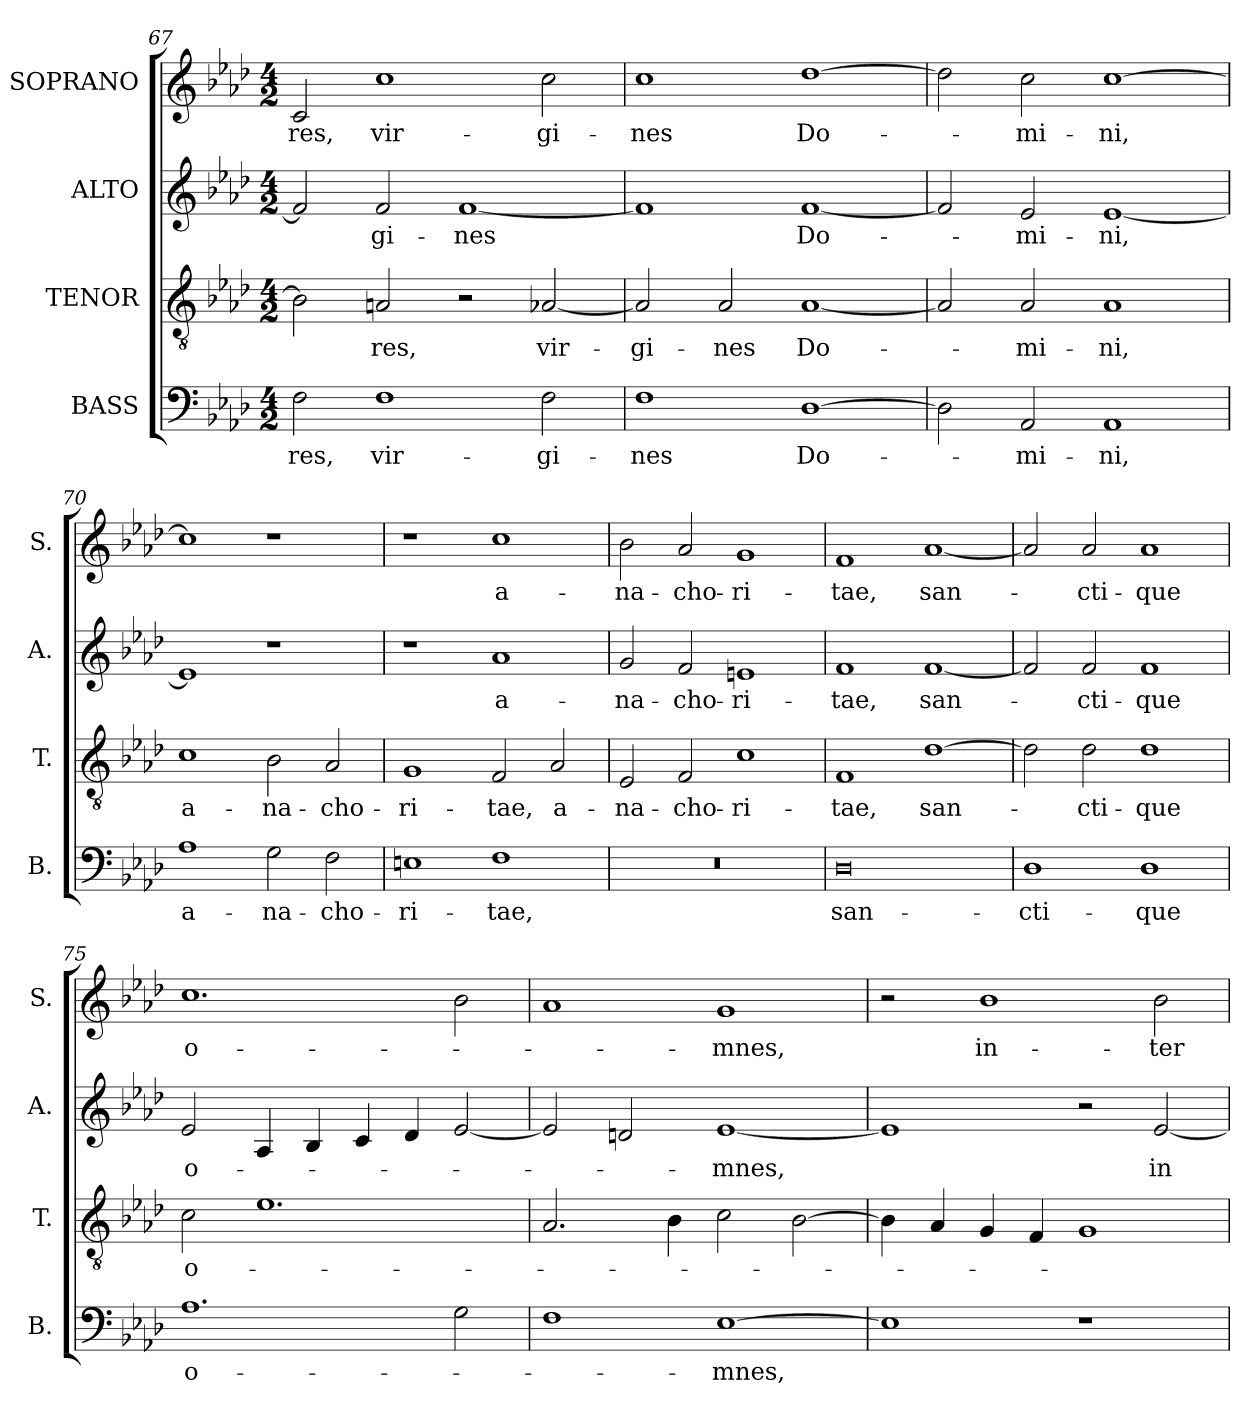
**kern	**text	**kern	**text	**kern	**text	**kern	**text
*part4	*part4	*part3	*part3	*part2	*part2	*part1	*part1
*staff4	*staff4	*staff3	*staff3	*staff2	*staff2	*staff1	*staff1
*I"BASS	*	*I"TENOR	*	*I"ALTO	*	*I"SOPRANO	*
*I'B.	*	*I'T.	*	*I'A.	*	*I'S.	*
*clefF4	*	*clefGv2	*	*clefG2	*	*clefG2	*
*	*	*ITrd7c12	*	*	*	*	*
*k[b-e-a-d-]	*	*k[b-e-a-d-]	*	*k[b-e-a-d-]	*	*k[b-e-a-d-]	*
*A-:	*	*A-:	*	*A-:	*	*A-:	*
*M4/2	*	*M4/2	*	*M4/2	*	*M4/2	*
=67	=67	=67	=67	=67	=67	=67	=67
!	!LO:LY:b	!	!	!	!	!	!LO:LY:b
2F\	-res,	2BB-\]	.	2f/]	.	2c/	-res,
!	!LO:LY:b	!	!LO:LY:b	!	!LO:LY:b	!	!LO:LY:b
1F	vir-	2AAn/	-res,	2f/	-gi-	1cc	vir-
!	!	!	!	!	!LO:LY:b	!	!
.	.	2r	.	[<1f	-nes	.	.
!	!LO:LY:b	!	!LO:LY:b	!	!	!	!LO:LY:b
2F\	-gi-	[<2AA-X/	vir-	.	.	2cc\	-gi-
=68	=68	=68	=68	=68	=68	=68	=68
!	!LO:LY:b	!	!LO:LY:b	!	!	!	!LO:LY:b
1F	-nes	2AA-/]	-gi-	1f]	.	1cc	-nes
!	!	!	!LO:LY:b	!	!	!	!
.	.	2AA-/	-nes	.	.	.	.
!	!LO:LY:b	!	!LO:LY:b	!	!LO:LY:b	!	!LO:LY:b
[>1D-	Do-	[<1AA-	Do-	[<1f	Do-	[>1dd-	Do-
=69	=69	=69	=69	=69	=69	=69	=69
2D-\]	.	2AA-/]	.	2f/]	.	2dd-\]	.
!	!LO:LY:b	!	!LO:LY:b	!	!LO:LY:b	!	!LO:LY:b
2AA-/	-mi-	2AA-/	-mi-	2e-/	-mi-	2cc\	-mi-
!	!LO:LY:b	!	!LO:LY:b	!	!LO:LY:b	!	!LO:LY:b
1AA-	-ni,	1AA-	-ni,	[<1e-	-ni,	[>1cc	-ni,
=70	=70	=70	=70	=70	=70	=70	=70
!	!LO:LY:b	!	!LO:LY:b	!	!	!	!
1A-	a-	1C	a-	1e-]	.	1cc]	.
!	!LO:LY:b	!	!LO:LY:b	!	!	!	!
2G\	-na-	2BB-\	-na-	1r	.	1r	.
!	!LO:LY:b	!	!LO:LY:b	!	!	!	!
2F\	-cho-	2AA-/	-cho-	.	.	.	.
=71	=71	=71	=71	=71	=71	=71	=71
!	!LO:LY:b	!	!LO:LY:b	!	!	!	!
1En	-ri-	1GG	-ri-	1r	.	1r	.
!	!LO:LY:b	!	!LO:LY:b	!	!LO:LY:b	!	!LO:LY:b
1F	-tae,	2FF/	-tae,	1a-	a-	1cc	a-
!	!	!	!LO:LY:b	!	!	!	!
.	.	2AA-/	a-	.	.	.	.
=72	=72	=72	=72	=72	=72	=72	=72
!LO:N:vis=1	!	!	!LO:LY:b	!	!LO:LY:b	!	!LO:LY:b
0r	.	2EE-/	-na-	2g/	-na-	2b-\	-na-
!	!	!	!LO:LY:b	!	!LO:LY:b	!	!LO:LY:b
.	.	2FF/	-cho-	2f/	-cho-	2a-/	-cho-
!	!	!	!LO:LY:b	!	!LO:LY:b	!	!LO:LY:b
.	.	1C	-ri-	1en	-ri-	1g	-ri-
=73	=73	=73	=73	=73	=73	=73	=73
!	!LO:LY:b	!	!LO:LY:b	!	!LO:LY:b	!	!LO:LY:b
0D-	san-	1FF	-tae,	1f	-tae,	1f	-tae,
!	!	!	!LO:LY:b	!	!LO:LY:b	!	!LO:LY:b
.	.	[>1D-	san-	[<1f	san-	[<1a-	san-
!!LO:LB:g=z
=74	=74	=74	=74	=74	=74	=74	=74
!	!LO:LY:b	!	!	!	!	!	!
1D-	-cti-	2D-\]	.	2f/]	.	2a-/]	.
!	!	!	!LO:LY:b	!	!LO:LY:b	!	!LO:LY:b
.	.	2D-\	-cti-	2f/	-cti-	2a-/	-cti-
!	!LO:LY:b	!	!LO:LY:b	!	!LO:LY:b	!	!LO:LY:b
1D-	-que	1D-	-que	1f	-que	1a-	-que
=75	=75	=75	=75	=75	=75	=75	=75
!	!LO:LY:b	!	!LO:LY:b	!	!LO:LY:b	!	!LO:LY:b
1.A-	o-	2C\	o-	2e-/	o-	1.cc	o-
.	.	1.E-	.	4A-/	.	.	.
.	.	.	.	4B-/	.	.	.
.	.	.	.	4c/	.	.	.
.	.	.	.	4d-/	.	.	.
2G\	.	.	.	[<2e-/	.	2b-\	.
=76	=76	=76	=76	=76	=76	=76	=76
1F	.	2.AA-/	.	2e-/]	.	1a-	.
.	.	.	.	2dn/	.	.	.
.	.	4BB-\	.	.	.	.	.
!	!LO:LY:b	!	!	!	!LO:LY:b	!	!LO:LY:b
[>1E-	-mnes,	2C\	.	[<1e-	-mnes,	1g	-mnes,
.	.	[>2BB-\	.	.	.	.	.
=77	=77	=77	=77	=77	=77	=77	=77
1E-]	.	4BB-\]	.	1e-]	.	2r	.
.	.	4AA-/	.	.	.	.	.
!	!	!	!	!	!	!	!LO:LY:b
.	.	4GG/	.	.	.	1b-	in-
.	.	4FF/	.	.	.	.	.
1r	.	1GG	.	2r	.	.	.
!	!	!	!	!	!LO:LY:b	!	!LO:LY:b
.	.	.	.	[<2e-/	in-	2b-\	-ter-
=	=	=	=	=	=	=	=
*-	*-	*-	*-	*-	*-	*-	*-
